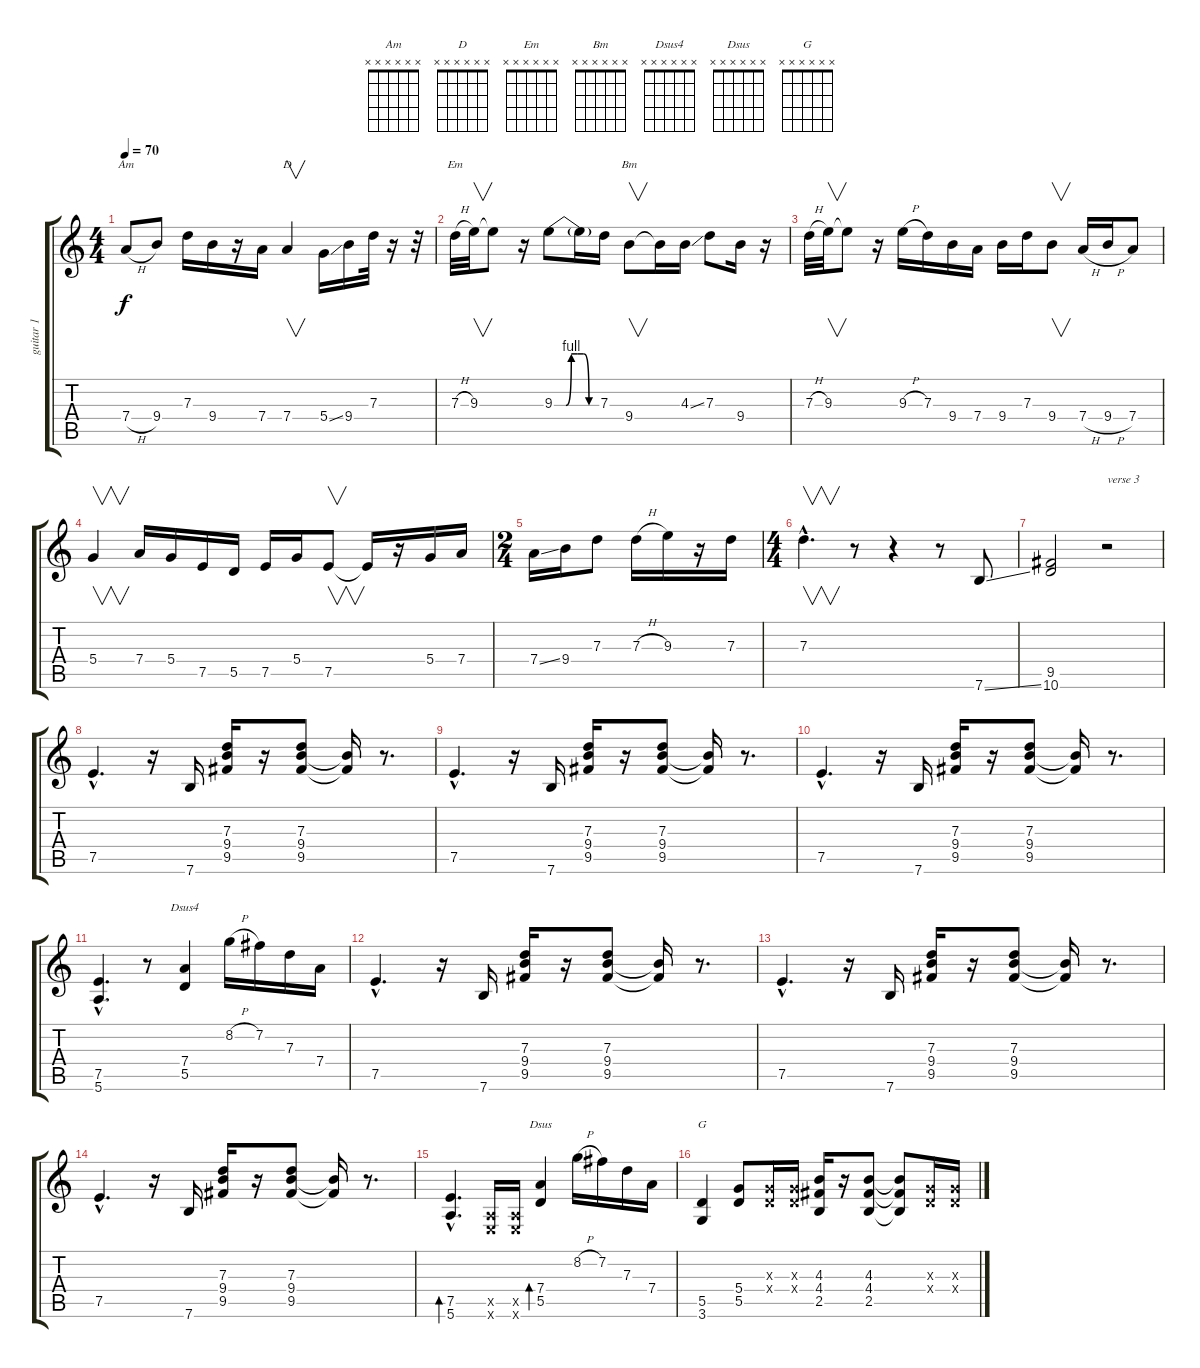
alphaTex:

\track ("guitar 1" "guitar 1") {instrument overdrivenguitar}
\staff {score tabs}
\tuning (E4 B3 G3 D3 A2 E2) {hide}
\chord ("Am" x x x x x x) {firstfret 0}
\chord ("D" x x x x x x) {firstfret 0}
\chord ("Em" x x x x x x) {firstfret 0}
\chord ("Bm" x x x x x x) {firstfret 0}
\chord ("Dsus4" x x x x x x) {firstfret 0}
\chord ("Dsus" x x x x x x) {firstfret 0}
\chord ("G" x x x x x x) {firstfret 0}
\ts (4 4)
\tempo 70
\clef g2
\ks c
7.4{h}.8{ch "Am" dy f} 9.4.8 7.3.16 9.4.16 r.16 7.4.16 7.4.4{v ch "D"} 5.4{ss}.16 9.4.16 7.3.32 r.16 r.32 |
7.3{h}.32{ch "Em"} 9.3.32{v} 9.3{t}.8 r.16 9.3{be (custom 0 0 15 0 22 4 30 4 38 4 45 0 60 0)}.8 9.3{t}.16 7.3.16 9.4.8{v ch "Bm"} 9.4{t}.16 4.3{ss}.16 7.3.8 9.4.16 r.16 |
7.3{h}.32 9.3.32{v} 9.3{t}.8 r.16 9.3{h}.16 7.3.16 9.4.16 7.4.16 9.4.16 7.3.16 9.4.8{v} 7.4{h}.16 9.4{h}.16 7.4.8 |
5.4.4{v} 7.4.16 5.4.16 7.5.16 5.5.16 7.5.16 5.4.16 7.5.8{v} 7.5{t}.16 r.16 5.4.16 7.4.16 |
\ts (2 4)
7.4{ss}.16 9.4.16 7.3.8 7.3{h}.16 9.3.16 r.16 7.3.16 |
\ts (4 4)
7.3{hac}.4{v d} r.8 r.4 r.8 7.6{ss}.8{volume 10 instrument overdrivenguitar} |
(9.5 10.6).2 r.2{txt "verse 3"} |
7.5{hac}.4{d} r.16 7.6.16 (7.3 9.4 9.5).16 r.16 (7.3 9.4 9.5).8 (9.4{t} 9.5{t}).16 r.8{d} |
7.5{hac}.4{d} r.16 7.6.16 (7.3 9.4 9.5).16 r.16 (7.3 9.4 9.5).8 (9.4{t} 9.5{t}).16 r.8{d} |
7.5{hac}.4{d} r.16 7.6.16 (7.3 9.4 9.5).16 r.16 (7.3 9.4 9.5).8 (9.4{t} 9.5{t}).16 r.8{d} |
(7.5{hac} 5.6{hac}).4{d} r.8 (7.4 5.5).4{ch "Dsus4"} 8.2{h}.16 7.2.16 7.3.16 7.4.16 |
7.5{hac}.4{d} r.16 7.6.16 (7.3 9.4 9.5).16 r.16 (7.3 9.4 9.5).8 (9.4{t} 9.5{t}).16 r.8{d} |
7.5{hac}.4{d} r.16 7.6.16 (7.3 9.4 9.5).16 r.16 (7.3 9.4 9.5).8 (9.4{t} 9.5{t}).16 r.8{d} |
7.5{hac}.4{d} r.16 7.6.16 (7.3 9.4 9.5).16 r.16 (7.3 9.4 9.5).8 (9.4{t} 9.5{t}).16 r.8{d} |
(7.5{hac} 5.6{hac}).4{d bd 120} (0.5{x} 0.6{x}).16 (0.5{x} 0.6{x}).16 (7.4 5.5).4{bd 120 ch "Dsus"} 8.2{h}.16 7.2.16 7.3.16 7.4.16 |
(5.5 3.6).4{ch "G"} (5.4 5.5).8 (0.3{x} 0.4{x}).16 (0.3{x} 0.4{x}).16 (4.3 4.4 2.5).16 r.16 (4.3 4.4 2.5).8 (4.3{t} 4.4{t} 2.5{t}).8 (0.3{x} 0.4{x}).16 (0.3{x} 0.4{x}).16
